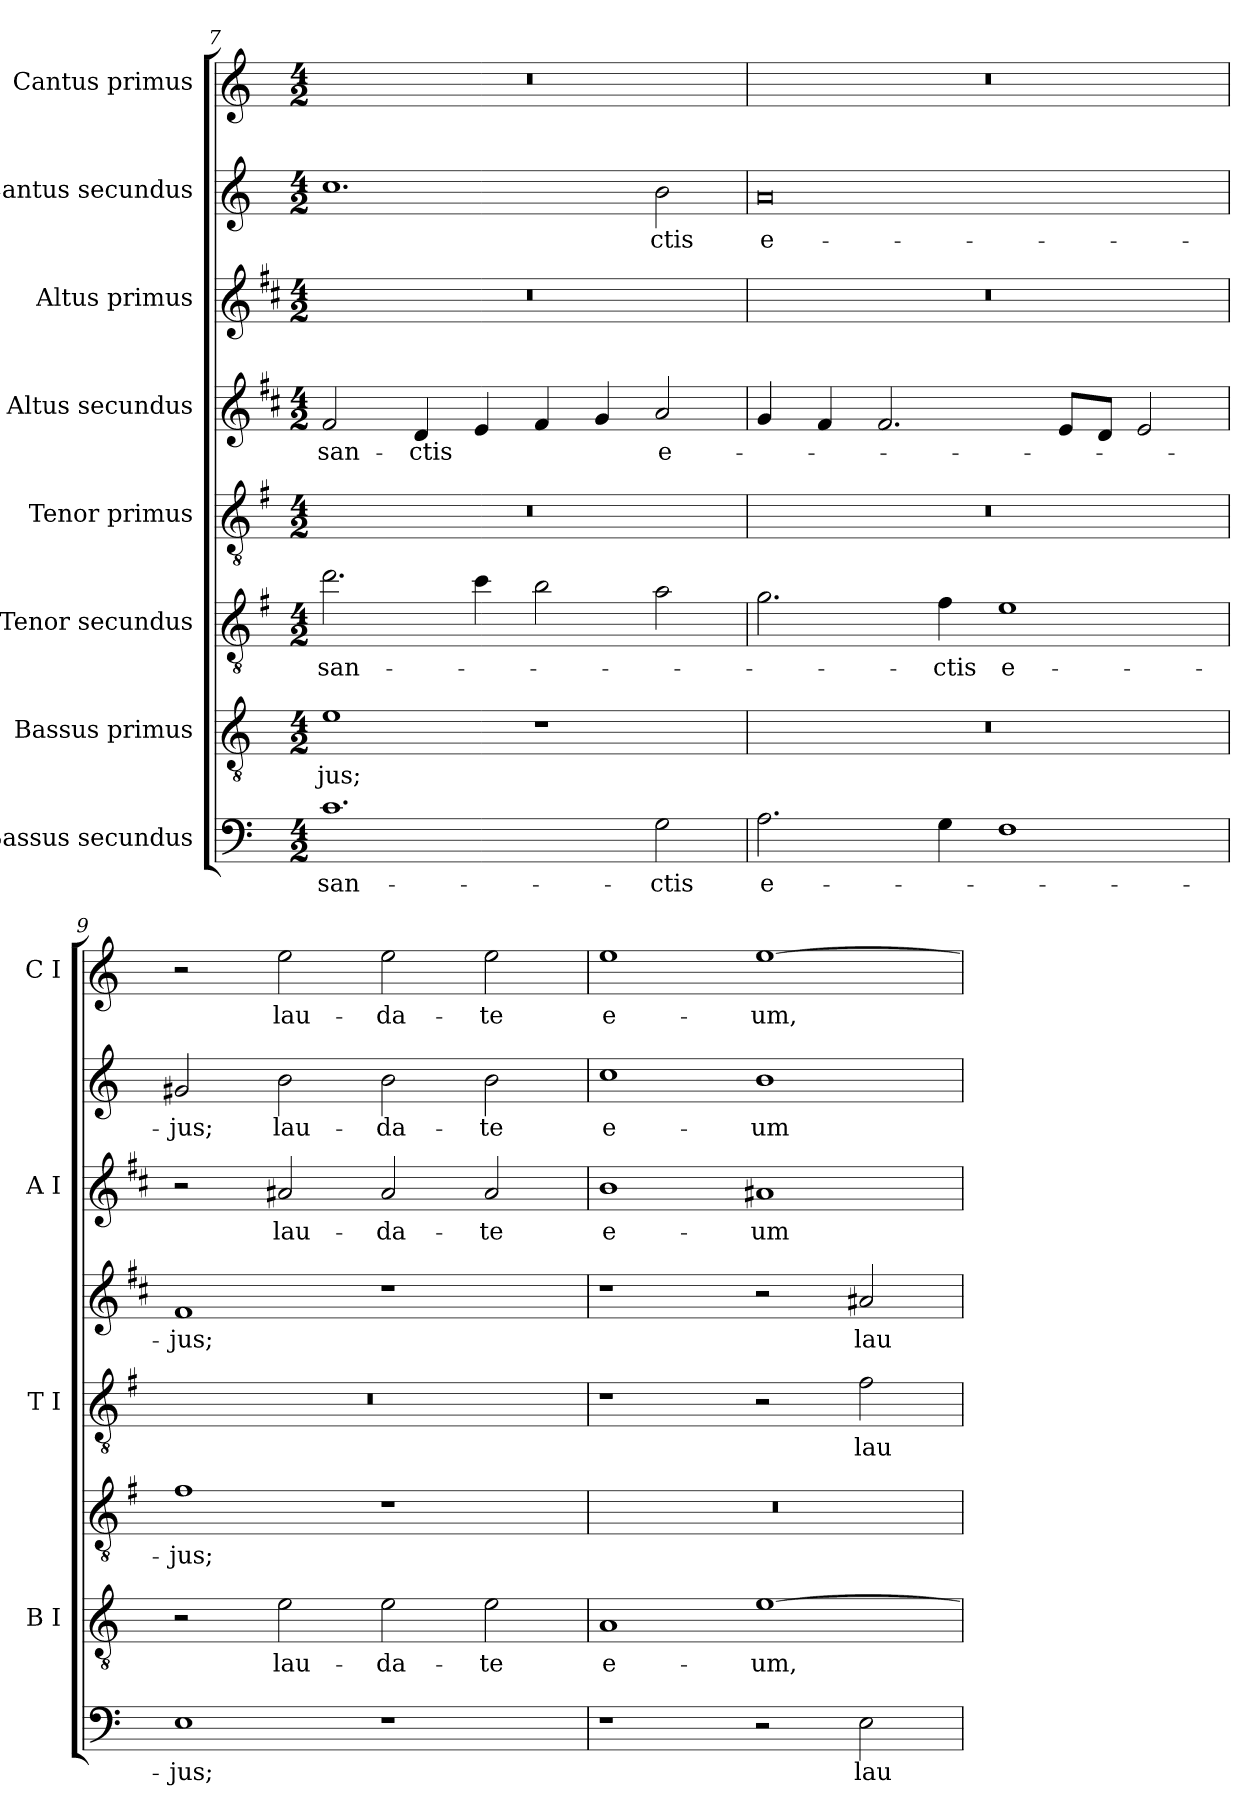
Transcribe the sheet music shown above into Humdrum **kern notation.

**kern	**text	**kern	**text	**kern	**text	**kern	**text	**kern	**text	**kern	**text	**kern	**text	**kern	**text
*part8	*part8	*part7	*part7	*part6	*part6	*part5	*part5	*part4	*part4	*part3	*part3	*part2	*part2	*part1	*part1
*staff8	*staff8	*staff7	*staff7	*staff6	*staff6	*staff5	*staff5	*staff4	*staff4	*staff3	*staff3	*staff2	*staff2	*staff1	*staff1
*I"Bassus secundus	*	*I"Bassus primus	*	*I"Tenor secundus	*	*I"Tenor primus	*	*I"Altus secundus	*	*I"Altus primus	*	*I"Cantus secundus	*	*I"Cantus primus	*
*	*	*I'B I	*	*	*	*I'T I	*	*	*	*I'A I	*	*	*	*I'C I	*
*clefF4	*	*clefGv2	*	*clefGv2	*	*clefGv2	*	*clefG2	*	*clefG2	*	*clefG2	*	*clefG2	*
*	*	*	*	*ITrd4c7	*	*ITrd4c7	*	*ITrd1c2	*	*ITrd1c2	*	*	*	*	*
*k[]	*	*k[]	*	*k[]	*	*k[]	*	*k[]	*	*k[]	*	*k[]	*	*k[]	*
*C:	*	*C:	*	*C:	*	*C:	*	*C:	*	*C:	*	*C:	*	*C:	*
*M4/2	*	*M4/2	*	*M4/2	*	*M4/2	*	*M4/2	*	*M4/2	*	*M4/2	*	*M4/2	*
=7	=7	=7	=7	=7	=7	=7	=7	=7	=7	=7	=7	=7	=7	=7	=7
!	!LO:LY:b	!	!LO:LY:b	!	!LO:LY:b	!	!	!	!LO:LY:b	!	!	!	!	!	!
1.c	san-	1e	-jus;	2.g\	san-	0r	.	2e/	san-	0r	.	1.cc	.	0r	.
!	!	!	!	!	!	!	!	!	!LO:LY:b	!	!	!	!	!	!
.	.	.	.	.	.	.	.	4c/	-ctis	.	.	.	.	.	.
.	.	.	.	4f\	.	.	.	4d/	.	.	.	.	.	.	.
.	.	1r	.	2e\	.	.	.	4e/	.	.	.	.	.	.	.
.	.	.	.	.	.	.	.	4f/	.	.	.	.	.	.	.
!	!LO:LY:b	!	!	!	!	!	!	!	!LO:LY:b	!	!	!	!LO:LY:b	!	!
2G\	-ctis	.	.	2d\	.	.	.	2g/	e-	.	.	2b\	-ctis	.	.
=8	=8	=8	=8	=8	=8	=8	=8	=8	=8	=8	=8	=8	=8	=8	=8
!	!LO:LY:b	!	!	!	!	!	!	!	!	!	!	!	!LO:LY:b	!	!
2.A\	e-	0r	.	2.c\	.	0r	.	4f/	.	0r	.	0a	e-	0r	.
.	.	.	.	.	.	.	.	4e/	.	.	.	.	.	.	.
.	.	.	.	.	.	.	.	2.e/	.	.	.	.	.	.	.
!	!	!	!	!	!LO:LY:b	!	!	!	!	!	!	!	!	!	!
4G\	.	.	.	4B\	-ctis	.	.	.	.	.	.	.	.	.	.
!	!	!	!	!	!LO:LY:b	!	!	!	!	!	!	!	!	!	!
1F	.	.	.	1A	e-	.	.	.	.	.	.	.	.	.	.
.	.	.	.	.	.	.	.	8d/L	.	.	.	.	.	.	.
.	.	.	.	.	.	.	.	8c/J	.	.	.	.	.	.	.
.	.	.	.	.	.	.	.	2d/	.	.	.	.	.	.	.
=9	=9	=9	=9	=9	=9	=9	=9	=9	=9	=9	=9	=9	=9	=9	=9
!	!LO:LY:b	!	!	!	!LO:LY:b	!	!	!	!LO:LY:b	!	!	!	!LO:LY:b	!	!
1E	-jus;	2r	.	1B	-jus;	0r	.	1e	-jus;	2r	.	2g#X/	-jus;	2r	.
!	!	!	!LO:LY:b	!	!	!	!	!	!	!	!LO:LY:b	!	!LO:LY:b	!	!LO:LY:b
.	.	2e\	lau-	.	.	.	.	.	.	2g#X/	lau-	2b\	lau-	2ee\	lau-
!	!	!	!LO:LY:b	!	!	!	!	!	!	!	!LO:LY:b	!	!LO:LY:b	!	!LO:LY:b
1r	.	2e\	-da-	1r	.	.	.	1r	.	2g#/	-da-	2b\	-da-	2ee\	-da-
!	!	!	!LO:LY:b	!	!	!	!	!	!	!	!LO:LY:b	!	!LO:LY:b	!	!LO:LY:b
.	.	2e\	-te	.	.	.	.	.	.	2g#/	-te	2b\	-te	2ee\	-te
=10	=10	=10	=10	=10	=10	=10	=10	=10	=10	=10	=10	=10	=10	=10	=10
!	!	!	!LO:LY:b	!	!	!	!	!	!	!	!LO:LY:b	!	!LO:LY:b	!	!LO:LY:b
1r	.	1A	e-	0r	.	1r	.	1r	.	1a	e-	1cc	e-	1ee	e-
!	!	!	!LO:LY:b	!	!	!	!	!	!	!	!LO:LY:b	!	!LO:LY:b	!	!LO:LY:b
2r	.	[1e	-um,	.	.	2r	.	2r	.	1g#X	-um	1b	-um	[1ee	-um,
!	!LO:LY:b	!	!	!	!	!	!LO:LY:b	!	!LO:LY:b	!	!	!	!	!	!
2E\	lau-	.	.	.	.	2B\	lau-	2g#X/	lau-	.	.	.	.	.	.
=	=	=	=	=	=	=	=	=	=	=	=	=	=	=	=
*-	*-	*-	*-	*-	*-	*-	*-	*-	*-	*-	*-	*-	*-	*-	*-
